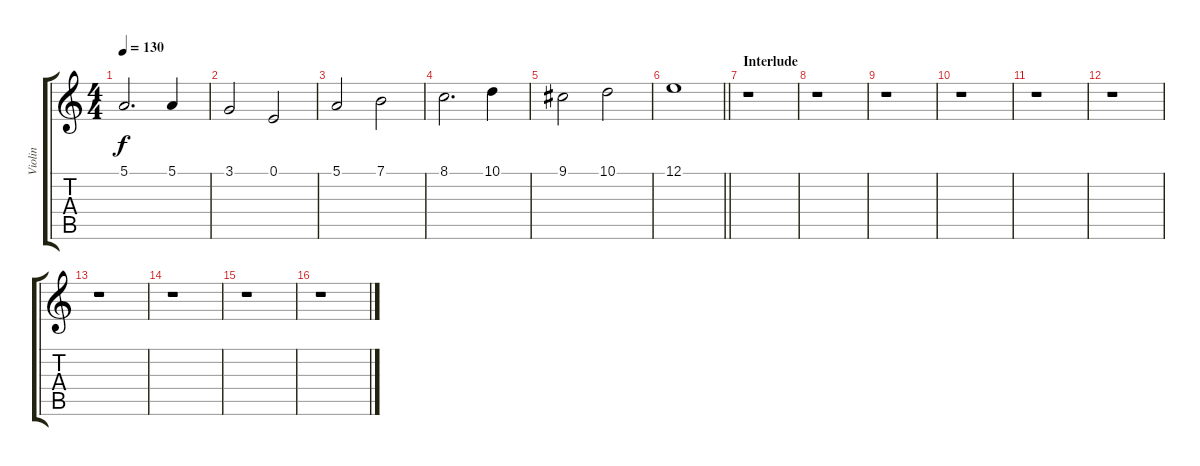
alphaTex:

\track ("Violin" "Violin") {instrument violin}
\staff {score tabs}
\tuning (E4 B3 G3 D3 A2 E2) {hide}
\ts (4 4)
\tempo 130
\clef g2
\ks c
5.1.2{d dy f} 5.1.4 |
3.1.2 0.1.2 |
5.1.2 7.1.2 |
8.1.2{d} 10.1.4 |
9.1.2 10.1.2 |
\barLineRight lightlight
12.1.1 |
\section ("" "Interlude ")
r.1 |
r.1 |
r.1 |
r.1 |
r.1 |
r.1 |
r.1 |
r.1 |
r.1 |
r.1
